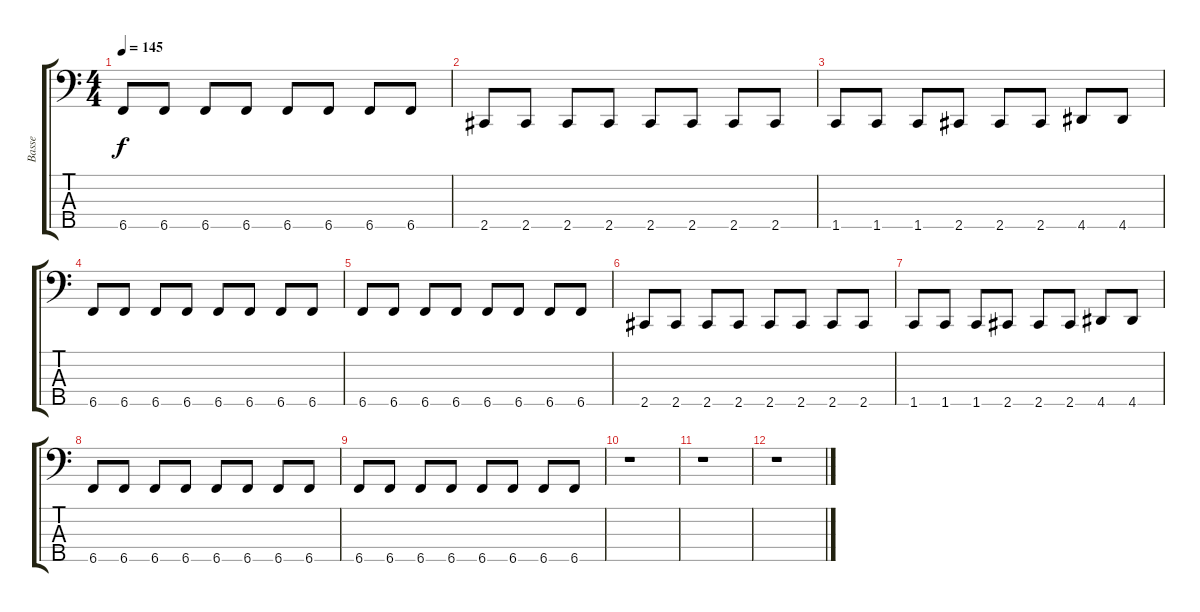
\track ("Basse" "Basse") {instrument electricbassfinger}
\staff {score tabs}
\tuning (G2 D2 A1 E1 B0) {hide}
\ts (4 4)
\tempo 145
\clef f4
\ks c
6.5.8{dy f} 6.5.8 6.5.8 6.5.8 6.5.8 6.5.8 6.5.8 6.5.8 |
2.5.8 2.5.8 2.5.8 2.5.8 2.5.8 2.5.8 2.5.8 2.5.8 |
1.5.8 1.5.8 1.5.8 2.5.8 2.5.8 2.5.8 4.5.8 4.5.8 |
6.5.8 6.5.8 6.5.8 6.5.8 6.5.8 6.5.8 6.5.8 6.5.8 |
6.5.8 6.5.8 6.5.8 6.5.8 6.5.8 6.5.8 6.5.8 6.5.8 |
2.5.8 2.5.8 2.5.8 2.5.8 2.5.8 2.5.8 2.5.8 2.5.8 |
1.5.8 1.5.8 1.5.8 2.5.8 2.5.8 2.5.8 4.5.8 4.5.8 |
6.5.8 6.5.8 6.5.8 6.5.8 6.5.8 6.5.8 6.5.8 6.5.8 |
6.5.8 6.5.8 6.5.8 6.5.8 6.5.8 6.5.8 6.5.8 6.5.8 |
r.1 |
r.1 |
r.1
